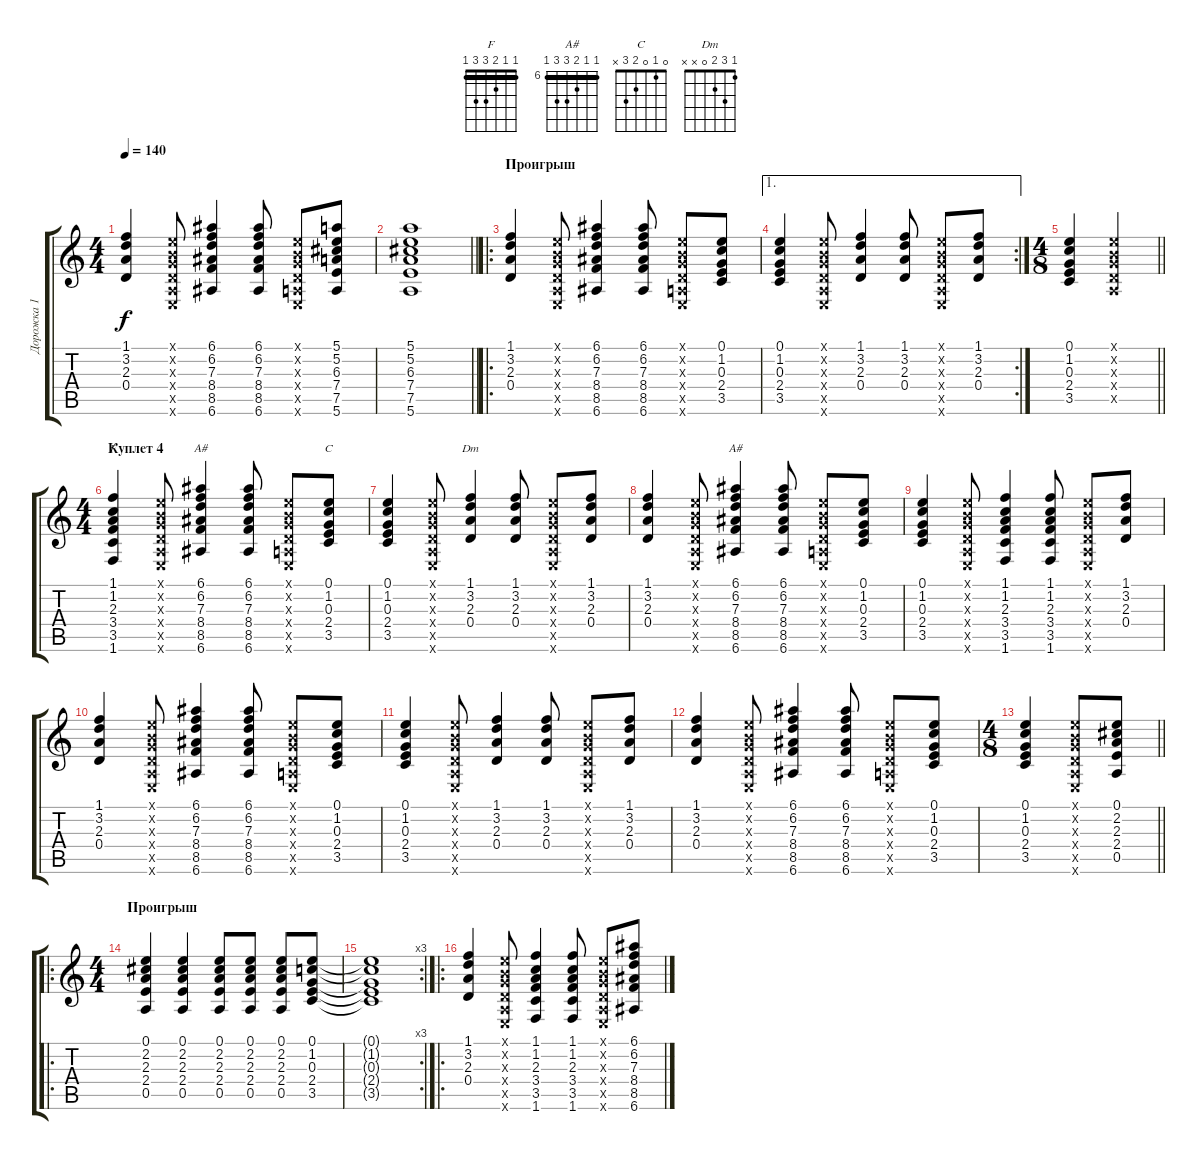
\track ("Дорожка 1" "Дорожка 1") {instrument acousticguitarsteel}
\staff {score tabs}
\tuning (E4 B3 G3 D3 A2 E2) {hide}
\chord ("F" 1 1 2 3 3 1) {barre 1}
\chord ("A#" 1 3 3 0 1 x)
\chord ("C" 0 1 0 2 3 x)
\chord ("Dm" 1 3 2 0 x x)
\chord ("A#" 6 6 7 8 8 6) {firstfret 6 barre 6}
\ts (4 4)
\tempo 140
\clef g2
\ks c
(1.1 3.2 2.3 0.4).4{dy f} (0.1{x} 0.2{x} 0.3{x} 0.4{x} 0.5{x} 0.6{x}).8 (6.1 6.2 7.3 8.4 8.5 6.6).4 (6.1 6.2 7.3 8.4 8.5 6.6).8 (0.1{x} 0.2{x} 0.3{x} 0.4{x} 0.5{x} 0.6{x}).8 (5.1 5.2 6.3 7.4 7.5 5.6).8 |
\barLineRight lightlight
(5.1 5.2 6.3 7.4 7.5 5.6).1 |
\ro
\section ("" "Проигрыш")
(1.1 3.2 2.3 0.4).4 (0.1{x} 0.2{x} 0.3{x} 0.4{x} 0.5{x} 0.6{x}).8 (6.1 6.2 7.3 8.4 8.5 6.6).4 (6.1 6.2 7.3 8.4 8.5 6.6).8 (0.1{x} 0.2{x} 0.3{x} 0.4{x} 0.5{x} 0.6{x}).8 (0.1 1.2 0.3 2.4 3.5).8 |
\ae 1
\rc 2
(0.1 1.2 0.3 2.4 3.5).4 (0.1{x} 0.2{x} 0.3{x} 0.4{x} 0.5{x} 0.6{x}).8 (1.1 3.2 2.3 0.4).4 (1.1 3.2 2.3 0.4).8 (0.1{x} 0.2{x} 0.3{x} 0.4{x} 0.5{x} 0.6{x}).8 (1.1 3.2 2.3 0.4).8 |
\ts (4 8)
\barLineRight lightlight
(0.1 1.2 0.3 2.4 3.5).4 (0.1{x} 0.2{x} 0.3{x} 0.4{x} 0.5{x}).4 |
\ts (4 4)
\section ("" "Куплет 4")
(1.1 1.2 2.3 3.4 3.5 1.6).4{ch "F"} (0.1{x} 0.2{x} 0.3{x} 0.4{x} 0.5{x} 0.6{x}).8 (6.1 6.2 7.3 8.4 8.5 6.6).4{ch "A#"} (6.1 6.2 7.3 8.4 8.5 6.6).8 (0.1{x} 0.2{x} 0.3{x} 0.4{x} 0.5{x} 0.6{x}).8 (0.1 1.2 0.3 2.4 3.5).8{ch "C"} |
(0.1 1.2 0.3 2.4 3.5).4 (0.1{x} 0.2{x} 0.3{x} 0.4{x} 0.5{x} 0.6{x}).8 (1.1 3.2 2.3 0.4).4{ch "Dm"} (1.1 3.2 2.3 0.4).8 (0.1{x} 0.2{x} 0.3{x} 0.4{x} 0.5{x} 0.6{x}).8 (1.1 3.2 2.3 0.4).8 |
(1.1 3.2 2.3 0.4).4 (0.1{x} 0.2{x} 0.3{x} 0.4{x} 0.5{x} 0.6{x}).8 (6.1 6.2 7.3 8.4 8.5 6.6).4{ch "A#"} (6.1 6.2 7.3 8.4 8.5 6.6).8 (0.1{x} 0.2{x} 0.3{x} 0.4{x} 0.5{x} 0.6{x}).8 (0.1 1.2 0.3 2.4 3.5).8 |
(0.1 1.2 0.3 2.4 3.5).4 (0.1{x} 0.2{x} 0.3{x} 0.4{x} 0.5{x} 0.6{x}).8 (1.1 1.2 2.3 3.4 3.5 1.6).4 (1.1 1.2 2.3 3.4 3.5 1.6).8 (0.1{x} 0.2{x} 0.3{x} 0.4{x} 0.5{x} 0.6{x}).8 (1.1 3.2 2.3 0.4).8 |
(1.1 3.2 2.3 0.4).4 (0.1{x} 0.2{x} 0.3{x} 0.4{x} 0.5{x} 0.6{x}).8 (6.1 6.2 7.3 8.4 8.5 6.6).4 (6.1 6.2 7.3 8.4 8.5 6.6).8 (0.1{x} 0.2{x} 0.3{x} 0.4{x} 0.5{x} 0.6{x}).8 (0.1 1.2 0.3 2.4 3.5).8 |
(0.1 1.2 0.3 2.4 3.5).4 (0.1{x} 0.2{x} 0.3{x} 0.4{x} 0.5{x} 0.6{x}).8 (1.1 3.2 2.3 0.4).4 (1.1 3.2 2.3 0.4).8 (0.1{x} 0.2{x} 0.3{x} 0.4{x} 0.5{x} 0.6{x}).8 (1.1 3.2 2.3 0.4).8 |
(1.1 3.2 2.3 0.4).4 (0.1{x} 0.2{x} 0.3{x} 0.4{x} 0.5{x} 0.6{x}).8 (6.1 6.2 7.3 8.4 8.5 6.6).4 (6.1 6.2 7.3 8.4 8.5 6.6).8 (0.1{x} 0.2{x} 0.3{x} 0.4{x} 0.5{x} 0.6{x}).8 (0.1 1.2 0.3 2.4 3.5).8 |
\ts (4 8)
\barLineRight lightlight
(0.1 1.2 0.3 2.4 3.5).4 (0.1{x} 0.2{x} 0.3{x} 0.4{x} 0.5{x} 0.6{x}).8 (0.1 2.2 2.3 2.4 0.5).8 |
\ro
\ts (4 4)
\section ("" "Проигрыш")
(0.1 2.2 2.3 2.4 0.5).4 (0.1 2.2 2.3 2.4 0.5).4 (0.1 2.2 2.3 2.4 0.5).8 (0.1 2.2 2.3 2.4 0.5).8 (0.1 2.2 2.3 2.4 0.5).8 (0.1 1.2 0.3 2.4 3.5).8 |
\rc 3
(0.1{t} 1.2{t} 0.3{t} 2.4{t} 3.5{t}).1 |
\ro
(1.1 3.2 2.3 0.4).4 (0.1{x} 0.2{x} 0.3{x} 0.4{x} 0.5{x} 0.6{x}).8 (1.1 1.2 2.3 3.4 3.5 1.6).4 (1.1 1.2 2.3 3.4 3.5 1.6).8 (0.1{x} 0.2{x} 0.3{x} 0.4{x} 0.5{x} 0.6{x}).8 (6.1 6.2 7.3 8.4 8.5 6.6).8
